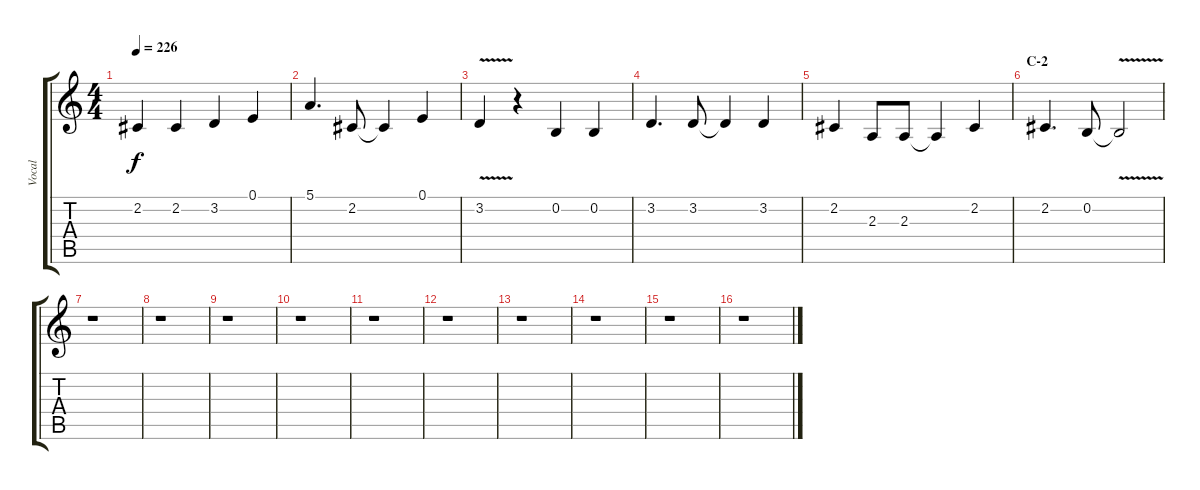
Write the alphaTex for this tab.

\track ("Vocal" "Vocal") {instrument tenorsax}
\staff {score tabs}
\tuning (E4 B3 G3 D3 A2 E2) {hide}
\ts (4 4)
\tempo 226
\clef g2
\ks c
2.2.4{dy f} 2.2.4 3.2.4 0.1.4 |
5.1.4{d} 2.2.8 2.2{t}.4 0.1.4 |
3.2{v}.4 r.4 0.2.4 0.2.4 |
3.2.4{d} 3.2.8 3.2{t}.4 3.2.4 |
2.2.4 2.3.8 2.3.8 2.3{t}.4 2.2.4 |
\section ("" "C-2")
2.2.4{d} 0.2.8 0.2{v t}.2 |
r.1 |
r.1 |
r.1 |
r.1 |
r.1 |
r.1 |
r.1 |
r.1 |
r.1 |
r.1
